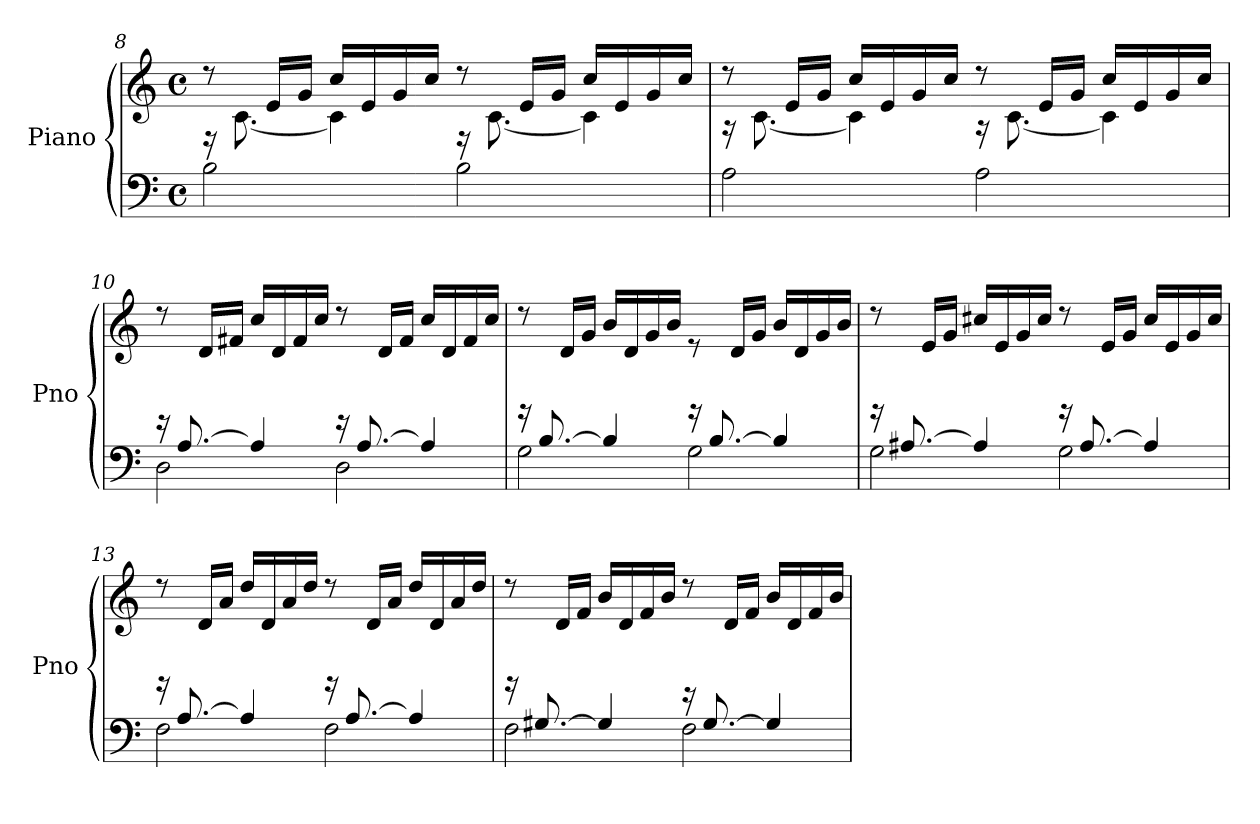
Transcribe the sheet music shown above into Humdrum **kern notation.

**kern	**kern
*part1	*part1
*staff2	*staff1
*I"Piano	*
*I'Pno	*
*clefF4	*clefG2
*k[]	*k[]
*M4/4	*M4/4
*met(c)	*met(c)
=8	=8
*	*^
2B\	8r	16rF
.	.	[8.c\
.	16e/LL	.
.	16g/JJ	.
.	16cc/LL	4c\]
.	16e/	.
.	16g/	.
.	16cc/JJ	.
2B\	8r	16rF
.	.	[8.c\
.	16e/LL	.
.	16g/JJ	.
.	16cc/LL	4c\]
.	16e/	.
.	16g/	.
.	16cc/JJ	.
=9	=9	=9
2A\	8r	16rA
.	.	[8.c\
.	16e/LL	.
.	16g/JJ	.
.	16cc/LL	4c\]
.	16e/	.
.	16g/	.
.	16cc/JJ	.
2A\	8r	16rA
.	.	[8.c\
.	16e/LL	.
.	16g/JJ	.
.	16cc/LL	4c\]
.	16e/	.
.	16g/	.
.	16cc/JJ	.
!!LO:LB:g=z	!!
=10	=10	=10
*^	*	*
16ryy	2D\	8r	16rEE
[8.A/	.	.	4..ryy
.	.	16d/LL	.
.	.	16f#X/JJ	.
4A/]	.	16cc/LL	.
.	.	16d/	.
.	.	16f#/	.
.	.	16cc/JJ	.
16ryy	2D\	8r	16rEE
[8.A/	.	.	4..ryy
.	.	16d/LL	.
.	.	16f#/JJ	.
4A/]	.	16cc/LL	.
.	.	16d/	.
.	.	16f#/	.
.	.	16cc/JJ	.
=11	=11	=11	=11
16ryy	2G\	8r	16rGG
[8.B/	.	.	4..ryy
.	.	16d/LL	.
.	.	16g/JJ	.
4B/]	.	16b/LL	.
.	.	16d/	.
.	.	16g/	.
.	.	16b/JJ	.
16ryy	2G\	8re	16rGG
[8.B/	.	.	4..ryy
.	.	16d/LL	.
.	.	16g/JJ	.
4B/]	.	16b/LL	.
.	.	16d/	.
.	.	16g/	.
.	.	16b/JJ	.
=12	=12	=12	=12
16ryy	2G\	8r	16rGG
[8.A#X/	.	.	4..ryy
.	.	16e/LL	.
.	.	16g/JJ	.
4A#/]	.	16cc#X/LL	.
.	.	16e/	.
.	.	16g/	.
.	.	16cc#/JJ	.
16ryy	2G\	8r	16rGG
[8.A#/	.	.	4..ryy
.	.	16e/LL	.
.	.	16g/JJ	.
4A#/]	.	16cc#/LL	.
.	.	16e/	.
.	.	16g/	.
.	.	16cc#/JJ	.
=13	=13	=13	=13
16ryy	2F\	8r	16rGG
[8.A/	.	.	4..ryy
.	.	16d/LL	.
.	.	16a/JJ	.
4A/]	.	16dd/LL	.
.	.	16d/	.
.	.	16a/	.
.	.	16dd/JJ	.
16ryy	2F\	8r	16rGG
[8.A/	.	.	4..ryy
.	.	16d/LL	.
.	.	16a/JJ	.
4A/]	.	16dd/LL	.
.	.	16d/	.
.	.	16a/	.
.	.	16dd/JJ	.
!!LO:LB:g=z	!!
=14	=14	=14	=14
16ryy	2F\	8r	16rGG
[8.G#X/	.	.	4..ryy
.	.	16d/LL	.
.	.	16f/JJ	.
4G#/]	.	16b/LL	.
.	.	16d/	.
.	.	16f/	.
.	.	16b/JJ	.
16ryy	2F\	8r	16rEE
[8.G#/	.	.	4..ryy
.	.	16d/LL	.
.	.	16f/JJ	.
4G#/]	.	16b/LL	.
.	.	16d/	.
.	.	16f/	.
.	.	16b/JJ	.
*v	*v	*	*
*	*v	*v
=	=
*-	*-
